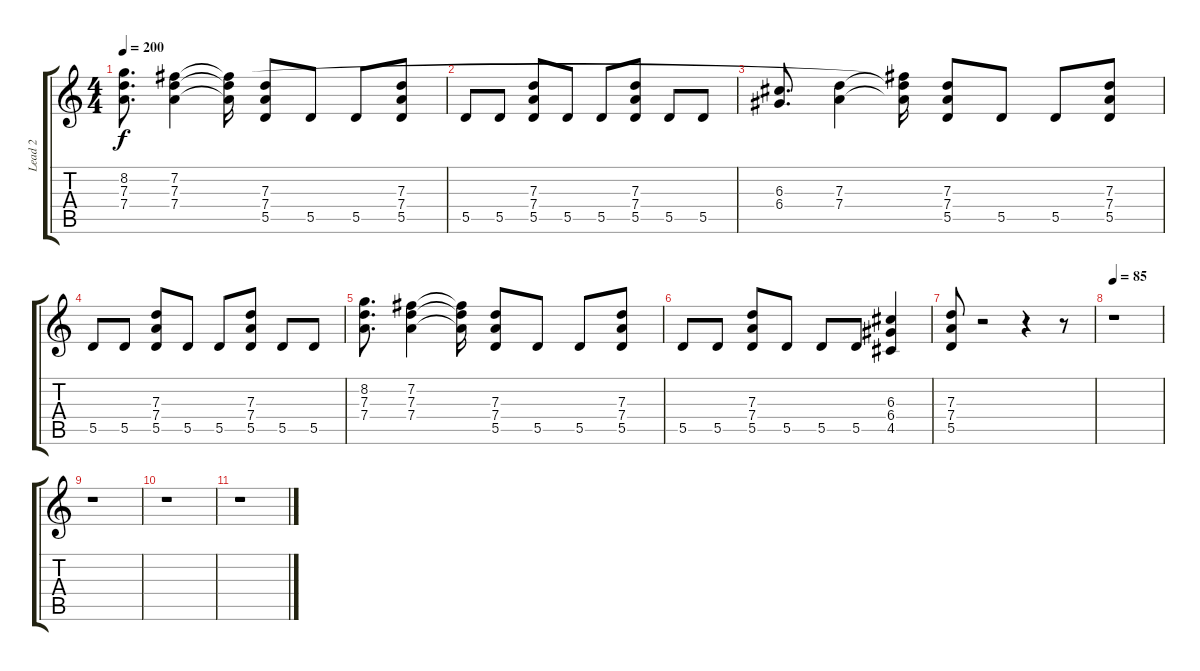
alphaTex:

\track ("Lead 2" "Lead 2") {instrument overdrivenguitar}
\staff {score tabs}
\tuning (E4 B3 G3 D3 A2 E2) {hide}
\ts (4 4)
\tempo 200
\clef g2
\ks c
(8.2 7.3 7.4).8{d dy f} (7.2 7.3 7.4).4 (7.2{t} 7.3{t} 7.4{t}).16 (7.3 7.4 5.5).8 5.5.8 5.5.8 (7.3 7.4 5.5).8 |
5.5.8 5.5.8 (7.3 7.4 5.5).8 5.5.8 5.5.8 (7.3 7.4 5.5).8 5.5.8 5.5.8 |
(6.3 6.4).8{d} (7.3 7.4).4 (7.2{t} 7.3{t} 7.4{t}).16 (7.3 7.4 5.5).8 5.5.8 5.5.8 (7.3 7.4 5.5).8 |
5.5.8 5.5.8 (7.3 7.4 5.5).8 5.5.8 5.5.8 (7.3 7.4 5.5).8 5.5.8 5.5.8 |
(8.2 7.3 7.4).8{d} (7.2 7.3 7.4).4 (7.2{t} 7.3{t} 7.4{t}).16 (7.3 7.4 5.5).8 5.5.8 5.5.8 (7.3 7.4 5.5).8 |
5.5.8 5.5.8 (7.3 7.4 5.5).8 5.5.8 5.5.8 5.5.8 (6.3 6.4 4.5).4 |
(7.3 7.4 5.5).8 r.2 r.4 r.8 |
\tempo 85
r.1 |
r.1 |
r.1 |
r.1
